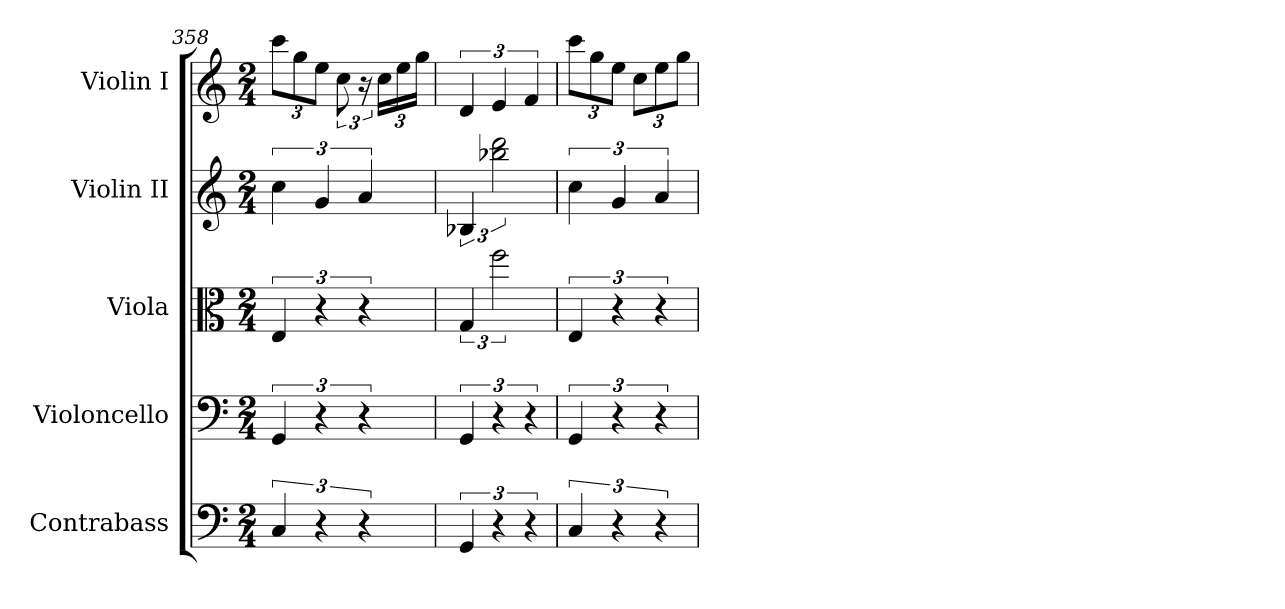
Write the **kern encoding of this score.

**kern	**kern	**kern	**kern	**kern
*part5	*part4	*part3	*part2	*part1
*staff5	*staff4	*staff3	*staff2	*staff1
*I"Contrabass	*I"Violoncello	*I"Viola	*I"Violin II	*I"Violin I
*I'Cb.	*I'Vc.	*I'Vla.	*I'Vln. II	*I'Vln. I
!!LO:PB:g=z
*clefF4	*clefF4	*clefC3	*clefG2	*clefG2
*ITrd7c12	*	*	*	*
*k[]	*k[]	*k[]	*k[]	*k[]
*M2/4	*M2/4	*M2/4	*M2/4	*M2/4
=358	=358	=358	=358	=358
6CC/	6GG/	6E/	6cc\	12ccc\L
.	.	.	.	12gg\
6r	6r	6r	6g/	12ee\J
.	.	.	.	12cc\
6r	6r	6r	6a/	24r
.	.	.	.	24cc\LL
.	.	.	.	24ee\
.	.	.	.	24gg\JJ
=359	=359	=359	=359	=359
6GGG/	6GG/	6G/	6B-X/	6d/
6r	6r	3ff\	3bb-X\ 3ddd\	6e/
6r	6r	.	.	6f/
=360	=360	=360	=360	=360
*	*	*	*	*Xbrackettup
6CC/	6GG/	6E/	6cc\	12ccc\L
.	.	.	.	12gg\
6r	6r	6r	6g/	12ee\J
.	.	.	.	12cc\L
6r	6r	6r	6a/	12ee\
.	.	.	.	12gg\J
=	=	=	=	=
*-	*-	*-	*-	*-
